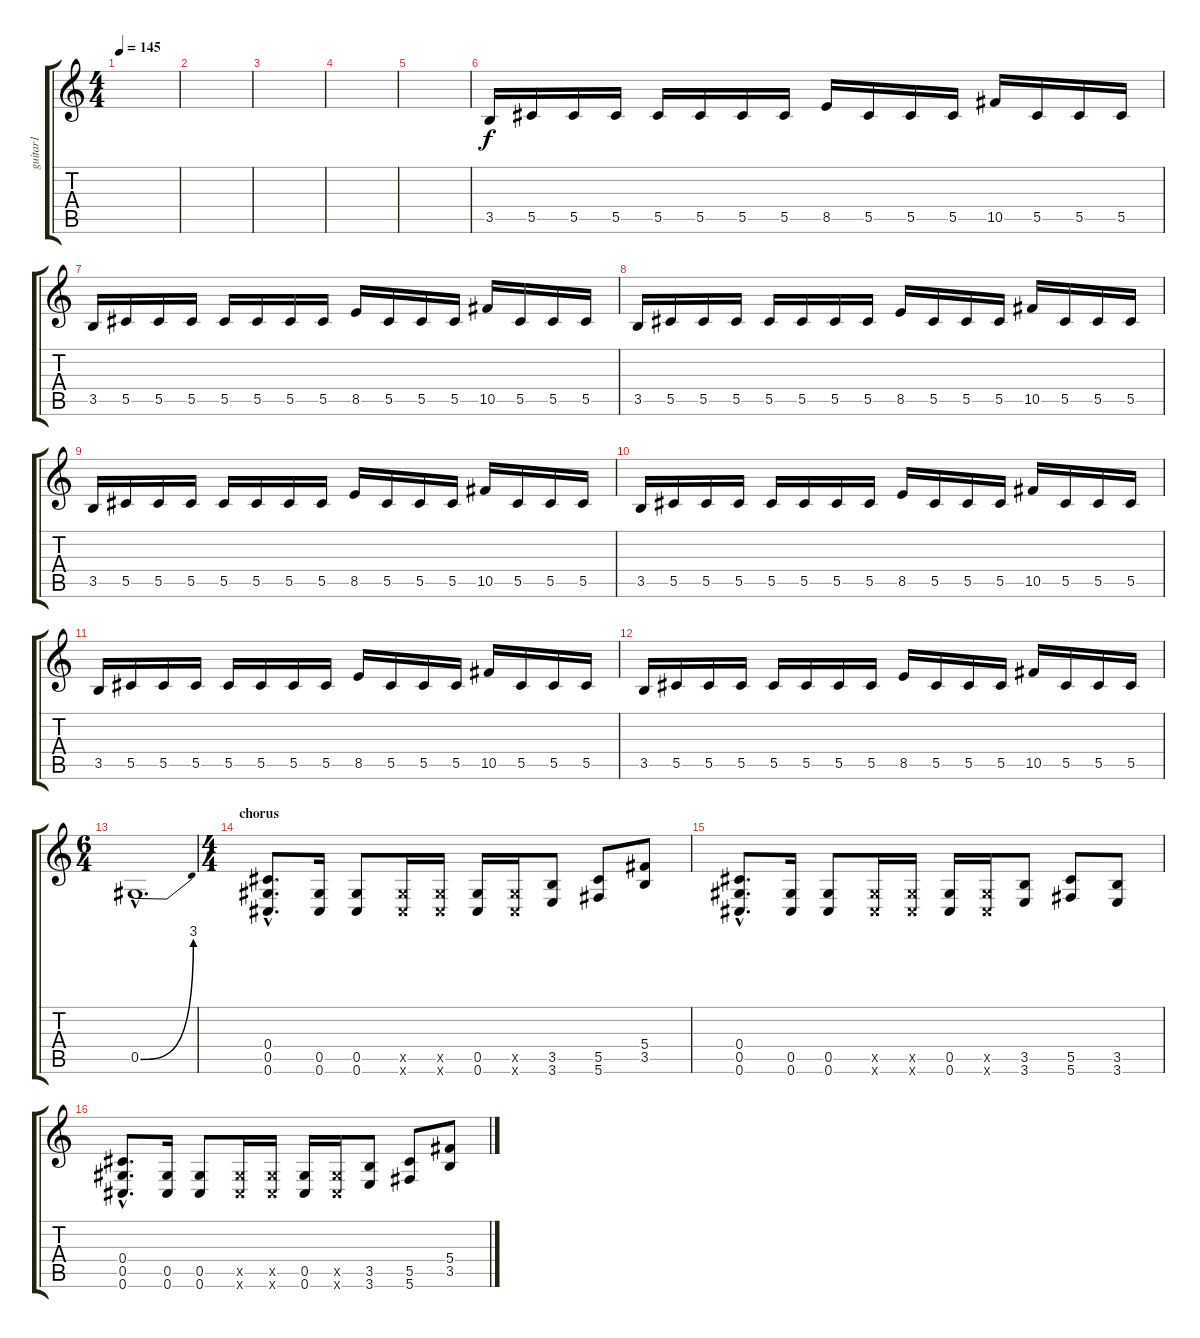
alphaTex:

\track ("guitar1" "guitar1") {instrument distortionguitar}
\staff {score tabs}
\tuning (Eb4 Bb3 Gb3 Db3 Ab2 Db2) {hide}
\ts (4 4)
\tempo 145
\clef g2
\ks c
|
|
|
|
|
3.5.16 5.5.16 5.5.16 5.5.16 5.5.16 5.5.16 5.5.16 5.5.16 8.5.16 5.5.16 5.5.16 5.5.16 10.5.16 5.5.16 5.5.16 5.5.16 |
3.5.16 5.5.16 5.5.16 5.5.16 5.5.16 5.5.16 5.5.16 5.5.16 8.5.16 5.5.16 5.5.16 5.5.16 10.5.16 5.5.16 5.5.16 5.5.16 |
3.5.16 5.5.16 5.5.16 5.5.16 5.5.16 5.5.16 5.5.16 5.5.16 8.5.16 5.5.16 5.5.16 5.5.16 10.5.16 5.5.16 5.5.16 5.5.16 |
3.5.16 5.5.16 5.5.16 5.5.16 5.5.16 5.5.16 5.5.16 5.5.16 8.5.16 5.5.16 5.5.16 5.5.16 10.5.16 5.5.16 5.5.16 5.5.16 |
3.5.16 5.5.16 5.5.16 5.5.16 5.5.16 5.5.16 5.5.16 5.5.16 8.5.16 5.5.16 5.5.16 5.5.16 10.5.16 5.5.16 5.5.16 5.5.16 |
3.5.16 5.5.16 5.5.16 5.5.16 5.5.16 5.5.16 5.5.16 5.5.16 8.5.16 5.5.16 5.5.16 5.5.16 10.5.16 5.5.16 5.5.16 5.5.16 |
3.5.16 5.5.16 5.5.16 5.5.16 5.5.16 5.5.16 5.5.16 5.5.16 8.5.16 5.5.16 5.5.16 5.5.16 10.5.16 5.5.16 5.5.16 5.5.16 |
\ts (6 4)
0.5{be (bend 0 0 60 12) hac}.1{d} |
\ts (4 4)
\section ("" "chorus")
(0.4{hac} 0.5{hac} 0.6{hac}).8{d} (0.5 0.6).16 (0.5 0.6).8 (0.5{x} 0.6{x}).16 (0.5{x} 0.6{x}).16 (0.5 0.6).16 (0.5{x} 0.6{x}).16 (3.5 3.6).8 (5.5 5.6).8 (5.4 3.5).8 |
(0.4{hac} 0.5{hac} 0.6{hac}).8{d} (0.5 0.6).16 (0.5 0.6).8 (0.5{x} 0.6{x}).16 (0.5{x} 0.6{x}).16 (0.5 0.6).16 (0.5{x} 0.6{x}).16 (3.5 3.6).8 (5.5 5.6).8 (3.5 3.6).8 |
(0.4{hac} 0.5{hac} 0.6{hac}).8{d} (0.5 0.6).16 (0.5 0.6).8 (0.5{x} 0.6{x}).16 (0.5{x} 0.6{x}).16 (0.5 0.6).16 (0.5{x} 0.6{x}).16 (3.5 3.6).8 (5.5 5.6).8 (5.4 3.5).8
